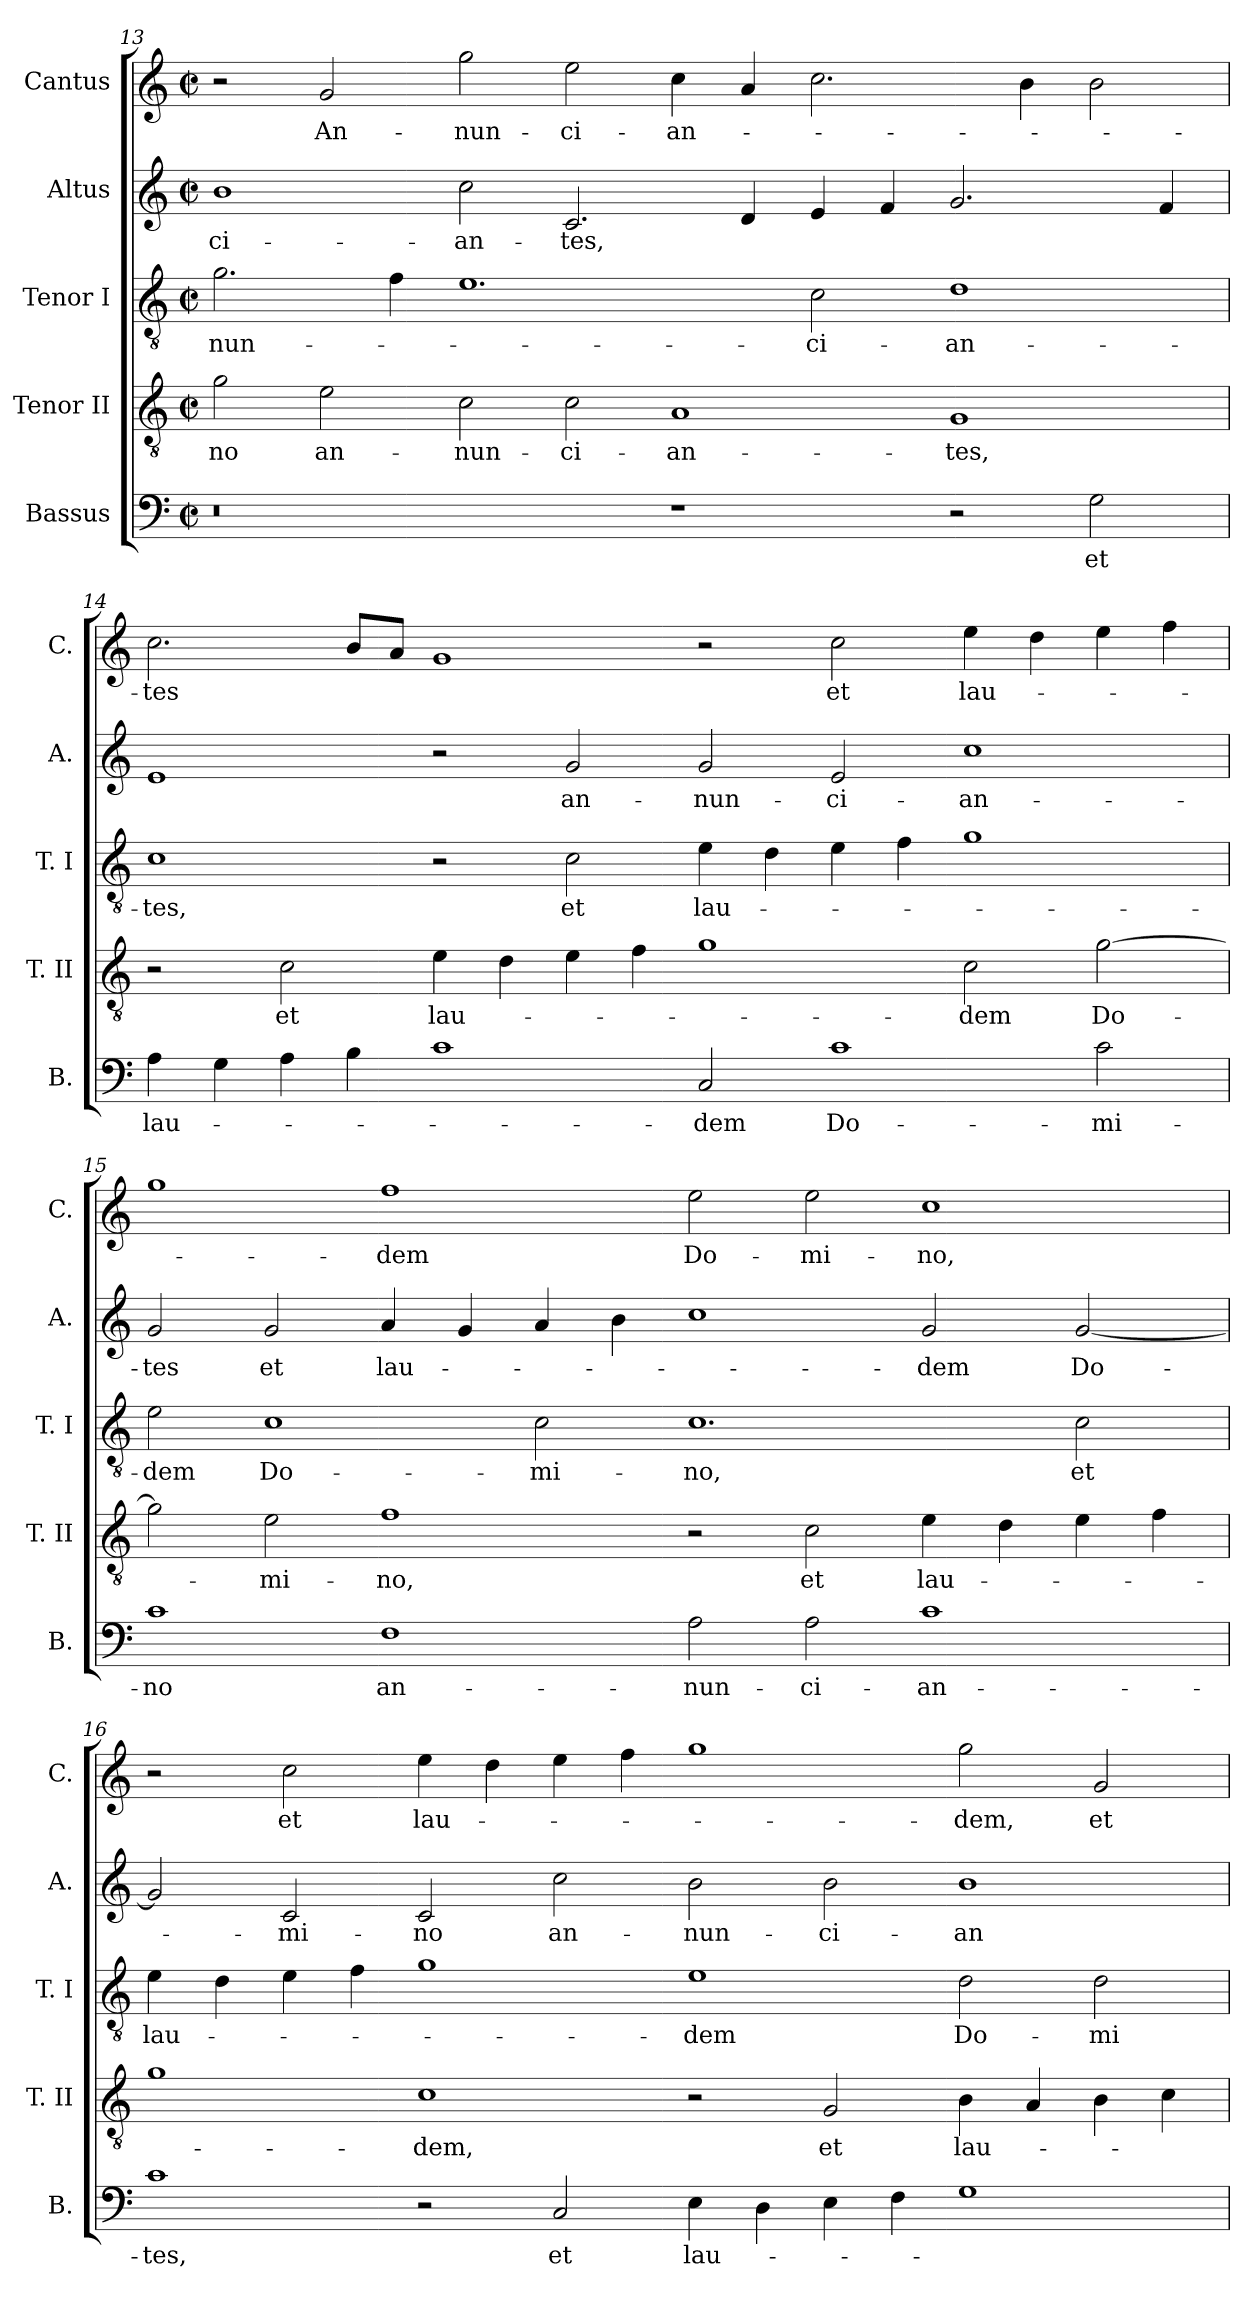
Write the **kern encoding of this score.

**kern	**text	**kern	**text	**kern	**text	**kern	**text	**kern	**text
*part5	*part5	*part4	*part4	*part3	*part3	*part2	*part2	*part1	*part1
*staff5	*staff5	*staff4	*staff4	*staff3	*staff3	*staff2	*staff2	*staff1	*staff1
*I"Bassus	*	*I"Tenor II	*	*I"Tenor I	*	*I"Altus	*	*I"Cantus	*
*I'B.	*	*I'T. II	*	*I'T. I	*	*I'A.	*	*I'C.	*
*clefF4	*	*clefGv2	*	*clefGv2	*	*clefG2	*	*clefG2	*
*k[]	*	*k[]	*	*k[]	*	*k[]	*	*k[]	*
*M4/1	*	*M4/1	*	*M4/1	*	*M4/1	*	*M4/1	*
*met(c|)	*	*met(c|)	*	*met(c|)	*	*met(c|)	*	*met(c|)	*
=13	=13	=13	=13	=13	=13	=13	=13	=13	=13
0r	.	2g\	-no	2.g\	-nun-	1b	-ci-	2r	.
.	.	2e\	an-	.	.	.	.	2g/	An-
.	.	.	.	4f\	.	.	.	.	.
.	.	2c\	-nun-	1.e	.	2cc\	-an-	2gg\	-nun-
.	.	2c\	-ci-	.	.	2.c/	-tes,	2ee\	-ci-
1r	.	1A	-an-	.	.	.	.	4cc\	-an-
.	.	.	.	.	.	4d/	.	4a/	.
.	.	.	.	2c\	-ci-	4e/	.	2.cc\	.
.	.	.	.	.	.	4f/	.	.	.
2r	.	1G	-tes,	1d	-an-	2.g/	.	.	.
.	.	.	.	.	.	.	.	4b\	.
2G\	et	.	.	.	.	.	.	2b\	.
.	.	.	.	.	.	4f/	.	.	.
=14	=14	=14	=14	=14	=14	=14	=14	=14	=14
4A\	lau-	2r	.	1c	-tes,	1e	.	2.cc\	-tes
4G\	.	.	.	.	.	.	.	.	.
4A\	.	2c\	et	.	.	.	.	.	.
4B\	.	.	.	.	.	.	.	8b/L	.
.	.	.	.	.	.	.	.	8a/J	.
1c	.	4e\	lau-	2r	.	2r	.	1g	.
.	.	4d\	.	.	.	.	.	.	.
.	.	4e\	.	2c\	et	2g/	an-	.	.
.	.	4f\	.	.	.	.	.	.	.
2C/	-dem	1g	.	4e\	lau-	2g/	-nun-	2r	.
.	.	.	.	4d\	.	.	.	.	.
1c	Do-	.	.	4e\	.	2e/	-ci-	2cc\	et
.	.	.	.	4f\	.	.	.	.	.
.	.	2c\	-dem	1g	.	1cc	-an-	4ee\	lau-
.	.	.	.	.	.	.	.	4dd\	.
2c\	-mi-	[2g\	Do-	.	.	.	.	4ee\	.
.	.	.	.	.	.	.	.	4ff\	.
=15	=15	=15	=15	=15	=15	=15	=15	=15	=15
1c	-no	2g\]	.	2e\	-dem	2g/	-tes	1gg	.
.	.	2e\	-mi-	1c	Do-	2g/	et	.	.
1F	an-	1f	-no,	.	.	4a/	lau-	1ff	-dem
.	.	.	.	.	.	4g/	.	.	.
.	.	.	.	2c\	-mi-	4a/	.	.	.
.	.	.	.	.	.	4b\	.	.	.
2A\	-nun-	2r	.	1.c	-no,	1cc	.	2ee\	Do-
2A\	-ci-	2c\	et	.	.	.	.	2ee\	-mi-
1c	-an-	4e\	lau-	.	.	2g/	-dem	1cc	-no,
.	.	4d\	.	.	.	.	.	.	.
.	.	4e\	.	2c\	et	[2g/	Do-	.	.
.	.	4f\	.	.	.	.	.	.	.
=16	=16	=16	=16	=16	=16	=16	=16	=16	=16
1c	-tes,	1g	.	4e\	lau-	2g/]	.	2r	.
.	.	.	.	4d\	.	.	.	.	.
.	.	.	.	4e\	.	2c/	-mi-	2cc\	et
.	.	.	.	4f\	.	.	.	.	.
2r	.	1c	-dem,	1g	.	2c/	-no	4ee\	lau-
.	.	.	.	.	.	.	.	4dd\	.
2C/	et	.	.	.	.	2cc\	an-	4ee\	.
.	.	.	.	.	.	.	.	4ff\	.
4E\	lau-	2r	.	1e	-dem	2b\	-nun-	1gg	.
4D\	.	.	.	.	.	.	.	.	.
4E\	.	2G/	et	.	.	2b\	-ci-	.	.
4F\	.	.	.	.	.	.	.	.	.
1G	.	4B\	lau-	2d\	Do-	1b	-an-	2gg\	-dem,
.	.	4A/	.	.	.	.	.	.	.
.	.	4B\	.	2d\	-mi-	.	.	2g/	et
.	.	4c\	.	.	.	.	.	.	.
=	=	=	=	=	=	=	=	=	=
*-	*-	*-	*-	*-	*-	*-	*-	*-	*-
